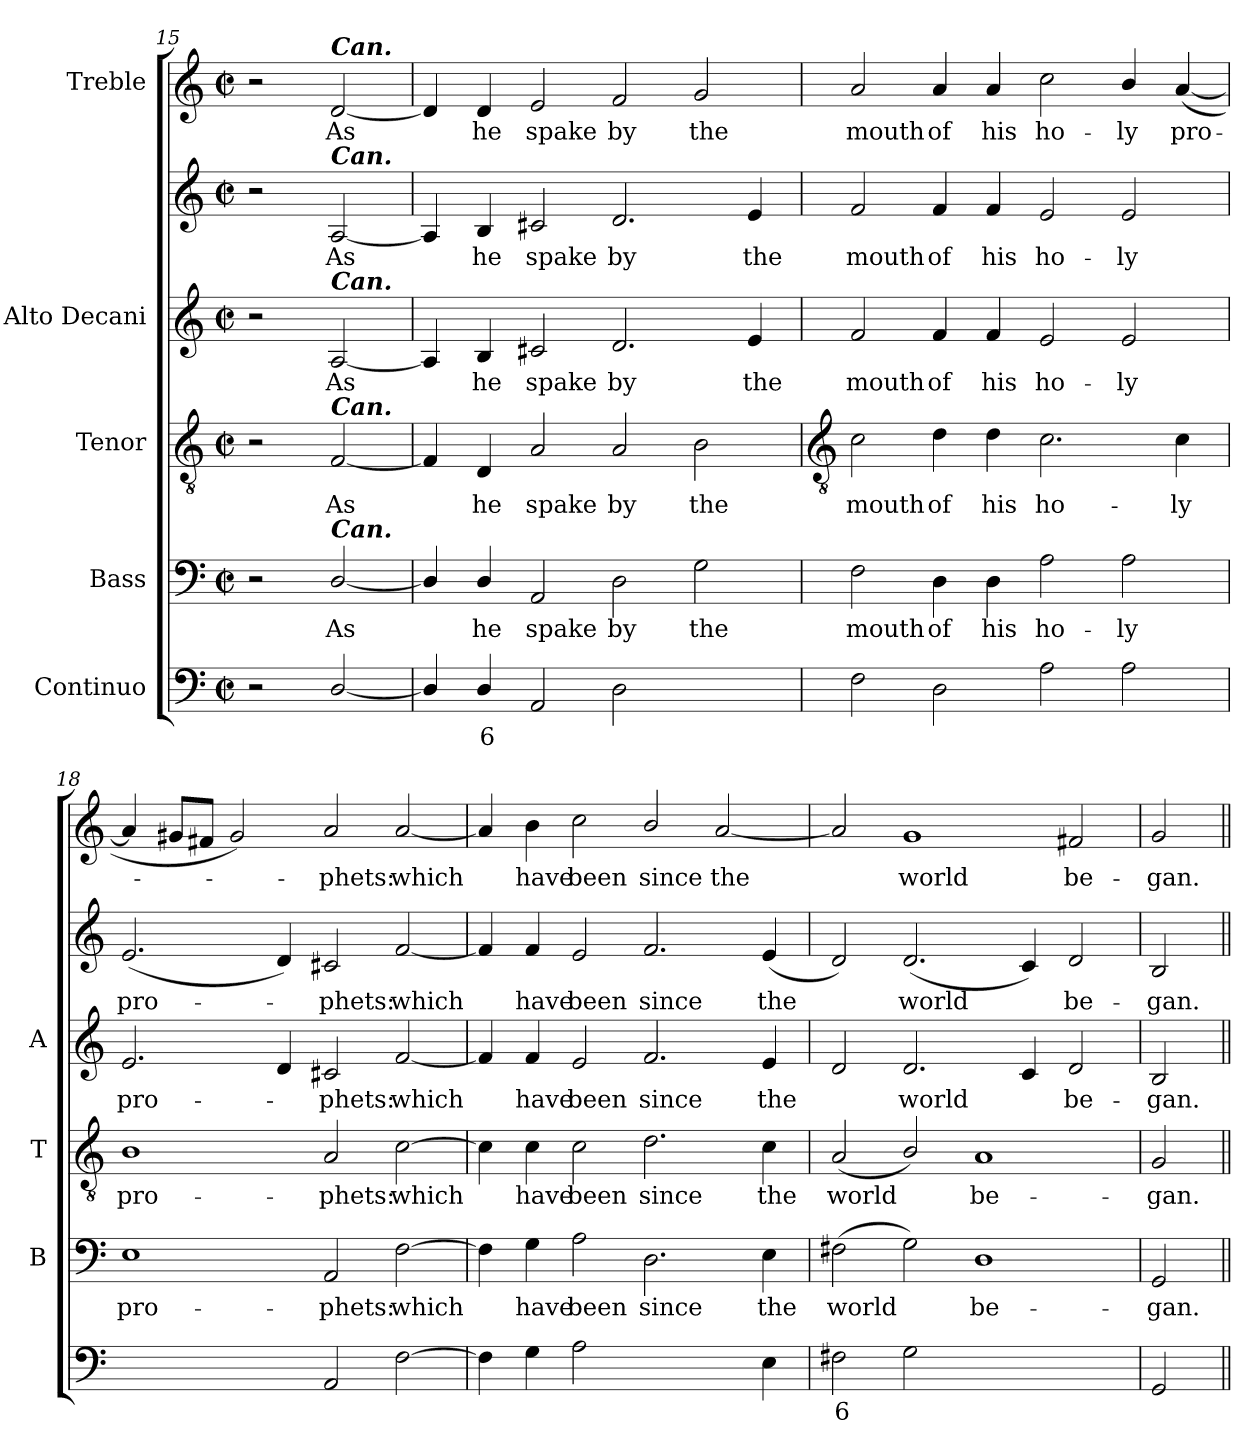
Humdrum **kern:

**kern	**text	**kern	**text	**kern	**text	**kern	**text	**kern	**text	**kern	**text
*part5	*part5	*part4	*part4	*part3	*part3	*part2	*part2	*part2	*part2	*part1	*part1
*staff6	*staff6	*staff5	*staff5	*staff4	*staff4	*staff3	*staff3	*staff2	*staff2	*staff1	*staff1
*I"Continuo	*	*I"Bass	*	*I"Tenor	*	*I"Alto Decani	*	*	*	*I"Treble	*
*	*	*I'B	*	*I'T	*	*I'A	*	*	*	*	*
*clefF4	*	*clefF4	*	*clefGv2	*	*clefG2	*	*clefG2	*	*clefG2	*
*k[]	*	*k[]	*	*k[]	*	*k[]	*	*k[]	*	*k[]	*
*C:	*	*C:	*	*C:	*	*C:	*	*C:	*	*C:	*
*M4/2	*	*M4/2	*	*M4/2	*	*M4/2	*	*M4/2	*	*M4/2	*
*met(c|)	*	*met(c|)	*	*met(c|)	*	*met(c|)	*	*met(c|)	*	*met(c|)	*
=15	=15	=15	=15	=15	=15	=15	=15	=15	=15	=15	=15
2r	.	2r	.	2r	.	2r	.	2r	.	2r	.
!	!	!	!	!	!	!	!	!	!	!LO:TX:a:Bi:t=Can.	!
!	!	!	!	!	!	!	!	!LO:TX:a:Bi:t=Can.	!	!	!
!	!	!	!	!	!	!LO:TX:a:Bi:t=Can.	!	!	!	!	!
!	!	!	!	!LO:TX:a:Bi:t=Can.	!	!	!	!	!	!	!
!	!	!LO:TX:a:Bi:t=Can.	!	!	!	!	!	!	!	!	!
!	!	!	!LO:LY:b	!	!LO:LY:b	!	!LO:LY:b	!	!LO:LY:b	!	!LO:LY:b
[2D/	.	[2D/	As	[2F	As	[2A	As	[2A	As	[2d	As
=16	=16	=16	=16	=16	=16	=16	=16	=16	=16	=16	=16
4D/]	.	4D/]	.	4F]	.	4A]	.	4A]	.	4d]	.
!	!LO:LY:b	!	!LO:LY:b	!	!LO:LY:b	!	!LO:LY:b	!	!LO:LY:b	!	!LO:LY:b
4D/	6	4D/	he	4D	he	4B	he	4B	he	4d	he
!	!	!	!LO:LY:b	!	!LO:LY:b	!	!LO:LY:b	!	!LO:LY:b	!	!LO:LY:b
2AA	.	2AA	spake	2A	spake	2c#X	spake	2c#X	spake	2e	spake
!	!	!	!LO:LY:b	!	!LO:LY:b	!	!LO:LY:b	!	!LO:LY:b	!	!LO:LY:b
2D	.	2D	by	2A	by	2.d	by	2.d	by	2f	by
!	!LO:LY:b	!	!LO:LY:b	!	!LO:LY:b	!	!	!	!	!	!LO:LY:b
[4Gyy	5	2G	the	2B	the	.	.	.	.	2g	the
!	!LO:LY:b	!	!	!	!	!	!LO:LY:b	!	!LO:LY:b	!	!
4Gyy]	6	.	.	.	.	4e	the	4e	the	.	.
!!LO:LB:g=z
=17	=17	=17	=17	=17	=17	=17	=17	=17	=17	=17	=17
*	*	*	*	*clefGv2	*	*	*	*	*	*	*
!	!	!	!LO:LY:b	!	!LO:LY:b	!	!LO:LY:b	!	!LO:LY:b	!	!LO:LY:b
2F	.	2F	mouth	2c	mouth	2f	mouth	2f	mouth	2a	mouth
!	!	!	!LO:LY:b	!	!LO:LY:b	!	!LO:LY:b	!	!LO:LY:b	!	!LO:LY:b
2D	.	4D	of	4d	of	4f	of	4f	of	4a	of
!	!	!	!LO:LY:b	!	!LO:LY:b	!	!LO:LY:b	!	!LO:LY:b	!	!LO:LY:b
.	.	4D	his	4d	his	4f	his	4f	his	4a	his
!	!	!	!LO:LY:b	!	!LO:LY:b	!	!LO:LY:b	!	!LO:LY:b	!	!LO:LY:b
2A	.	2A	ho-	2.c	ho-	2e	ho-	2e	ho-	2cc	ho-
!	!	!	!LO:LY:b	!	!	!	!LO:LY:b	!	!LO:LY:b	!	!LO:LY:b
2A	.	2A	-ly	.	.	2e	-ly	2e	-ly	4b/	-ly
!	!	!	!	!	!LO:LY:b	!	!	!	!	!	!LO:LY:b
.	.	.	.	4c	-ly	.	.	.	.	(<[4a	pro-
=18	=18	=18	=18	=18	=18	=18	=18	=18	=18	=18	=18
!	!LO:LY:b	!	!LO:LY:b	!	!LO:LY:b	!	!LO:LY:b	!	!LO:LY:b	!	!
[2Eyy	4	1E	pro-	1B	pro-	2.e	pro-	(<2.e	pro-	4a]	.
.	.	.	.	.	.	.	.	.	.	8g#XL	.
.	.	.	.	.	.	.	.	.	.	8f#XJ	.
!	!LO:LY:b	!	!	!	!	!	!	!	!	!	!
2Eyy]	3	.	.	.	.	.	.	.	.	2g#)	.
.	.	.	.	.	.	4d	.	4d)	.	.	.
!	!	!	!LO:LY:b	!	!LO:LY:b	!	!LO:LY:b	!	!LO:LY:b	!	!LO:LY:b
2AA	.	2AA	-phets:	2A	-phets:	2c#X	phets:	2c#X	phets:	2a	phets:
!	!	!	!LO:LY:b	!	!LO:LY:b	!	!LO:LY:b	!	!LO:LY:b	!	!LO:LY:b
[2F	.	[2F	which	[2c	which	[2f	which	[2f	which	[2a	which
=19	=19	=19	=19	=19	=19	=19	=19	=19	=19	=19	=19
4F]	.	4F]	.	4c]	.	4f]	.	4f]	.	4a]	.
!	!	!	!LO:LY:b	!	!LO:LY:b	!	!LO:LY:b	!	!LO:LY:b	!	!LO:LY:b
4G	.	4G	have	4c	have	4f	have	4f	have	4b	have
!	!	!	!LO:LY:b	!	!LO:LY:b	!	!LO:LY:b	!	!LO:LY:b	!	!LO:LY:b
2A	.	2A	been	2c	been	2e	been	2e	been	2cc	been
!	!LO:LY:b	!	!LO:LY:b	!	!LO:LY:b	!	!LO:LY:b	!	!LO:LY:b	!	!LO:LY:b
[2Dyy	6	2.D	since	2.d	since	2.f	since	2.f	since	2b/	since
!	!LO:LY:b	!	!	!	!	!	!	!	!	!	!LO:LY:b
4Dyy]	5	.	.	.	.	.	.	.	.	[2a	the
!	!	!	!LO:LY:b	!	!LO:LY:b	!	!LO:LY:b	!	!LO:LY:b	!	!
4E	.	4E	the	4c	the	4e	the	(<4e	the	.	.
=20	=20	=20	=20	=20	=20	=20	=20	=20	=20	=20	=20
!	!LO:LY:b	!	!LO:LY:b	!	!LO:LY:b	!	!	!	!	!	!
2F#X	6	(>2F#X	world	(<2A	world	2d	.	2d)	.	2a]	.
!	!	!	!	!	!	!	!LO:LY:b	!	!LO:LY:b	!	!LO:LY:b
2G	.	2G)	.	2B/)	.	2.d	world	(<2.d	world	1g	world
!	!LO:LY:b	!	!LO:LY:b	!	!LO:LY:b	!	!	!	!	!	!
[2Dyy	4	1D	be-	1A	be-	.	.	.	.	.	.
.	.	.	.	.	.	4c	.	4c)	.	.	.
!	!LO:LY:b	!	!	!	!	!	!LO:LY:b	!	!LO:LY:b	!	!LO:LY:b
2Dyy]	3	.	.	.	.	2d	be-	2d	be-	2f#X	be-
=21	=21	=21	=21	=21	=21	=21	=21	=21	=21	=21	=21
!	!	!	!LO:LY:b	!	!LO:LY:b	!	!LO:LY:b	!	!LO:LY:b	!	!LO:LY:b
2GG	.	2GG	-gan.	2G	-gan.	2B	-gan.	2B	-gan.	2g	-gan.
=||	=||	=||	=||	=||	=||	=||	=||	=||	=||	=||	=||
*-	*-	*-	*-	*-	*-	*-	*-	*-	*-	*-	*-
